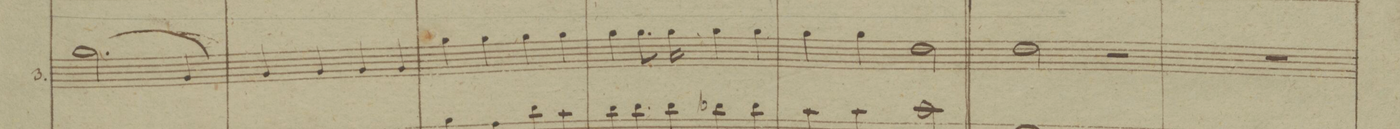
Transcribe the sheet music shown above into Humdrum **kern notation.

**kern	**text	**dynam
*I"Tenore	*	*
*clefC4	*	*
*k[b-]	*	*
*met(c|)	*	*
*M2/2	*	*
(2.f\	.	.
4F/)	.	.
=85	=85	=85
4F/	.	.
4F/	.	.
4F/	.	.
4F/	.	.
=86	=86	=86
4f\	.	.
4f\	.	.
4f\	.	.
4f\	.	.
=87	=87	=87
4f\	.	.
8.f\	.	.
16f\	.	.
4f\	.	.
4f\	.	.
=88	=88	=88
4f\	.	.
4f\	.	.
2c\	.	.
=89||	=89||	=89||
2c\	.	.
2r	.	.
=90	=90	=90
1r	.	.
=91	=91	=91
*-	*-	*-
